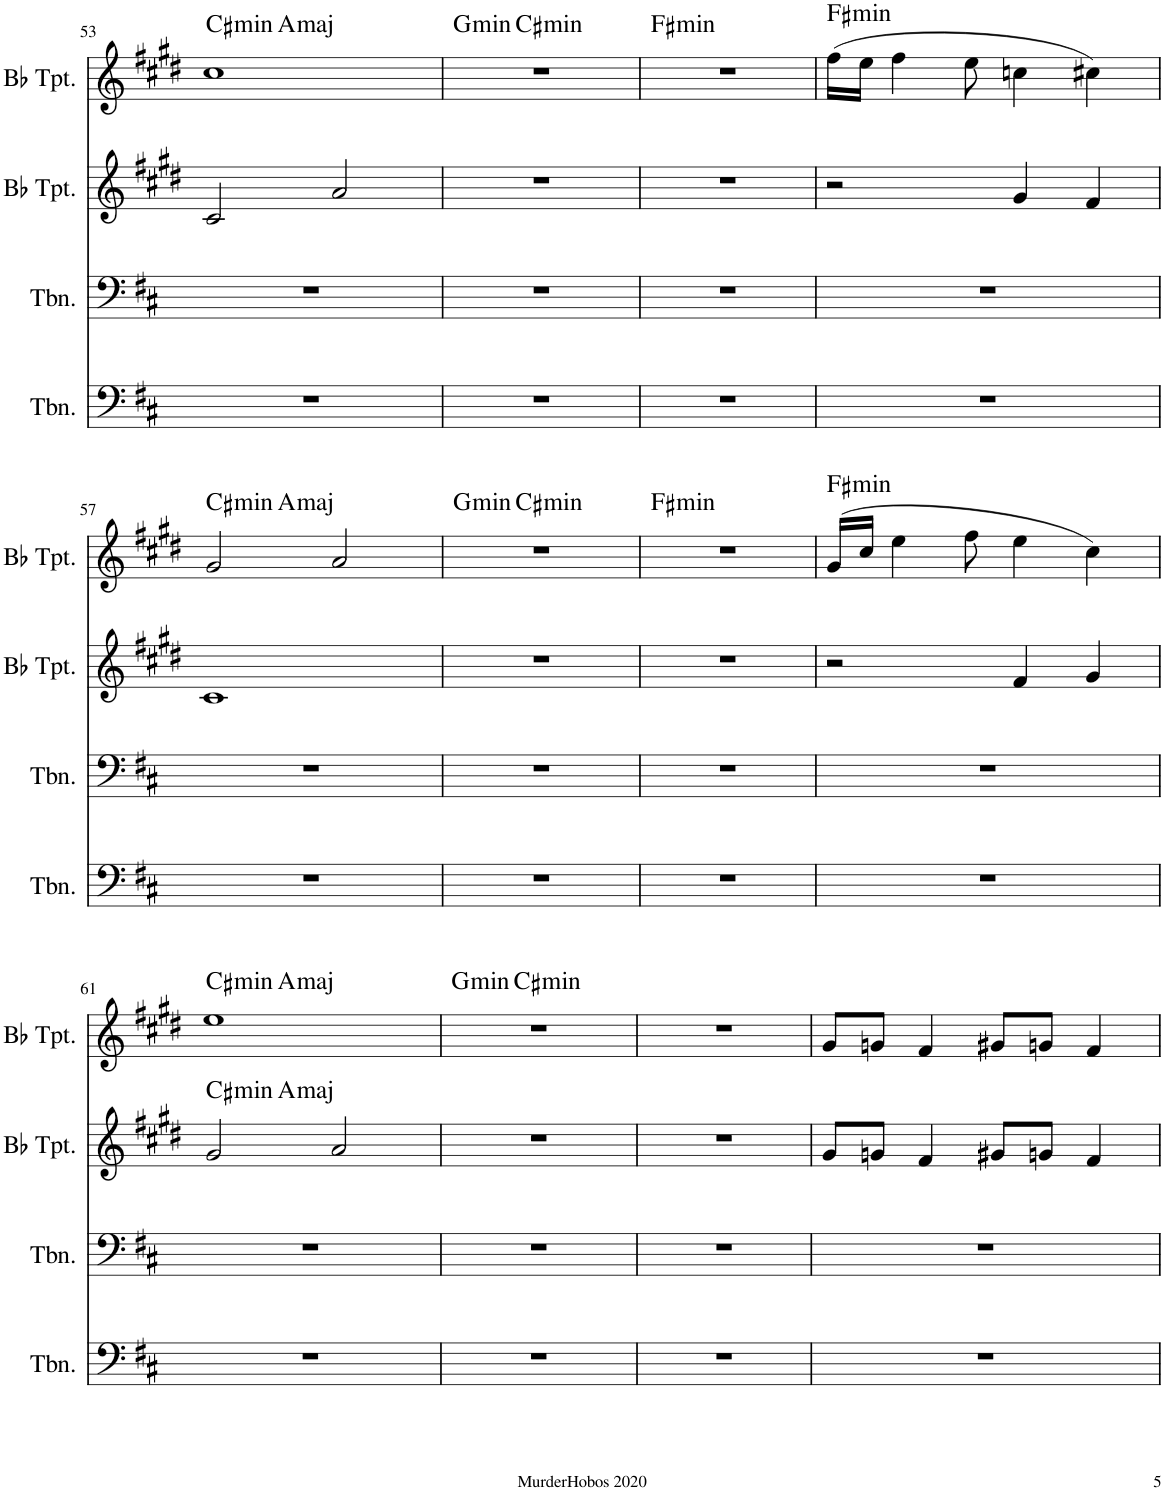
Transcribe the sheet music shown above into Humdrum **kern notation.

**kern	**kern	**kern	**kern	**harte
*part4	*part3	*part2	*part1	*part1
*staff4	*staff3	*staff2	*staff1	*
*I"Trombone	*I"Trombone	*I"Bb Trumpet	*I"Bb Trumpet	*
*I'Tbn.	*I'Tbn.	*I'Bb Tpt.	*I'Bb Tpt.	*
!!LO:PB:g=z
*clefF4	*clefF4	*clefG2	*clefG2	*
*	*	*Trd1c2	*Trd1c2	*
*k[f#c#]	*k[f#c#]	*k[f#c#g#d#]	*k[f#c#g#d#]	*
*M4/4	*M4/4	*M4/4	*M4/4	*
=53	=53	=53	=53	=53
!	!	!	!	!LO:H:kt=min
*	*	*	*^	*
1r	1r	2c#/	1cc#	4ryy	C#:min
!	!	!	!	!	!LO:H:kt=maj
.	.	.	.	2.ryy	A:maj
.	.	2a/	.	.	.
=54	=54	=54	=54	=54	=54
!	!	!	!	!	!LO:H:kt=min
1r	1r	1r	1r	4ryy	G:min
!	!	!	!	!	!LO:H:kt=min
.	.	.	.	2.ryy	C#:min
=55	=55	=55	=55	=55	=55
!	!	!	!	!	!LO:H:kt=min
*	*	*	*v	*v	*
1r	1r	1r	1r	F#:min
=56	=56	=56	=56	=56
!	!	!	!	!LO:H:kt=min
1r	1r	2r	(16ff#\LL	F#:min
.	.	.	16ee\JJ	.
.	.	.	4ff#\	.
.	.	.	8ee\	.
.	.	4g#/	4ccn\	.
.	.	4f#/	4cc#X\)	.
!!LO:LB:g=z
=57	=57	=57	=57	=57
!	!	!	!	!LO:H:kt=min
*	*	*	*^	*
1r	1r	1c#	2g#/	4ryy	C#:min
!	!	!	!	!	!LO:H:kt=maj
.	.	.	.	2.ryy	A:maj
.	.	.	2a/	.	.
=58	=58	=58	=58	=58	=58
!	!	!	!	!	!LO:H:kt=min
1r	1r	1r	1r	4ryy	G:min
!	!	!	!	!	!LO:H:kt=min
.	.	.	.	2.ryy	C#:min
=59	=59	=59	=59	=59	=59
!	!	!	!	!	!LO:H:kt=min
*	*	*	*v	*v	*
1r	1r	1r	1r	F#:min
=60	=60	=60	=60	=60
!	!	!	!	!LO:H:kt=min
1r	1r	2r	(16g#/LL	F#:min
.	.	.	16cc#/JJ	.
.	.	.	4ee\	.
.	.	.	8ff#\	.
.	.	4f#/	4ee\	.
.	.	4g#/	4cc#\)	.
!!LO:LB:g=z
=61	=61	=61	=61	=61
!	!	!	!	!LO:H:kt=min
*	*	*	*^	*
1r	1r	2g#/	1ee	4ryy	C#:min
!	!	!	!	!	!LO:H:kt=maj
.	.	.	.	2.ryy	A:maj
.	.	2a/	.	.	.
=62	=62	=62	=62	=62	=62
!	!	!	!	!	!LO:H:kt=min
1r	1r	1r	1r	4ryy	G:min
!	!	!	!	!	!LO:H:kt=min
.	.	.	.	2.ryy	C#:min
*	*	*	*v	*v	*
=63	=63	=63	=63	=63
1r	1r	1r	1r	.
=64	=64	=64	=64	=64
1r	1r	8g#/L	8g#/L	.
.	.	8gn/J	8gn/J	.
.	.	4f#/	4f#/	.
.	.	8g#X/L	8g#X/L	.
.	.	8gn/J	8gn/J	.
.	.	4f#/	4f#/	.
=	=	=	=	=
*-	*-	*-	*-	*-
